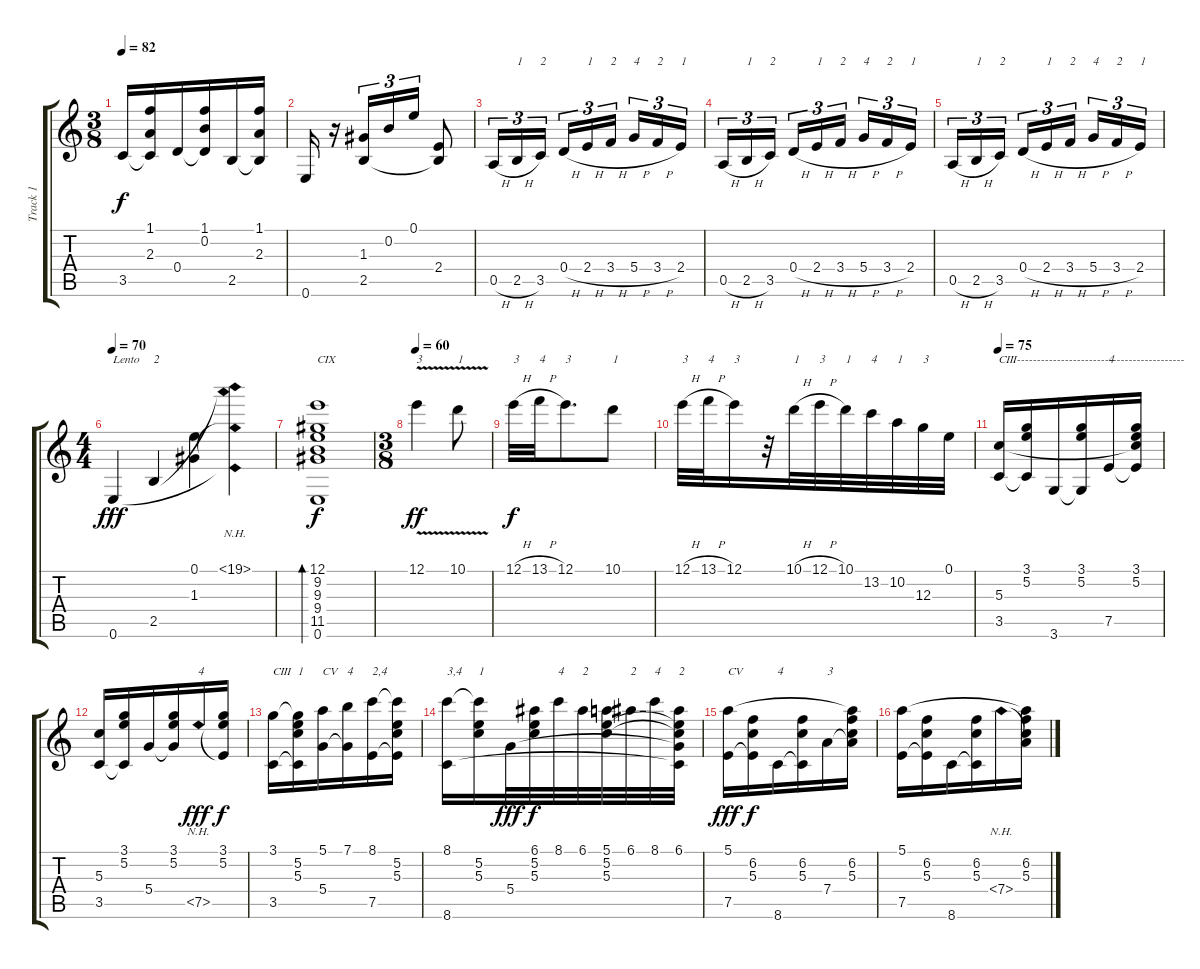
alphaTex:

\track ("Track 1" "Track 1") {instrument acousticguitarnylon}
\staff {score tabs}
\tuning (E4 B3 G3 D3 A2 E2) {hide}
\ts (3 8)
\tempo 82
\clef g2
\ks c
3.5.16{dy f} (1.1 2.3 3.5{t}).16 0.4.16 (1.1 0.2 0.4{t}).16 2.5.16 (1.1 2.3 2.5{t}).16 |
0.6.16 r.16 (1.3 2.5).16{tu (3 2)} 0.2.16{tu (3 2)} 0.1.16{tu (3 2)} (2.4 2.5{t}).8 |
0.5{h}.16{tu (3 2)} 2.5{h}.16{tu (3 2) txt "1"} 3.5.16{tu (3 2) txt "2"} 0.4{h}.16{tu (3 2)} 2.4{h}.16{tu (3 2) txt "1"} 3.4{h}.16{tu (3 2) txt "2"} 5.4{h}.16{tu (3 2) txt "4"} 3.4{h}.16{tu (3 2) txt "2"} 2.4.16{tu (3 2) txt "1"} |
0.5{h}.16{tu (3 2)} 2.5{h}.16{tu (3 2) txt "1"} 3.5.16{tu (3 2) txt "2"} 0.4{h}.16{tu (3 2)} 2.4{h}.16{tu (3 2) txt "1"} 3.4{h}.16{tu (3 2) txt "2"} 5.4{h}.16{tu (3 2) txt "4"} 3.4{h}.16{tu (3 2) txt "2"} 2.4.16{tu (3 2) txt "1"} |
0.5{h}.16{tu (3 2)} 2.5{h}.16{tu (3 2) txt "1"} 3.5.16{tu (3 2) txt "2"} 0.4{h}.16{tu (3 2)} 2.4{h}.16{tu (3 2) txt "1"} 3.4{h}.16{tu (3 2) txt "2"} 5.4{h}.16{tu (3 2) txt "4"} 3.4{h}.16{tu (3 2) txt "2"} 2.4.16{tu (3 2) txt "1"} |
\ts (4 4)
\tempo 70
0.6.4{txt "Lento" dy fff} 2.5.4{txt "2"} (0.1 1.3).4 (19.1{nh} 1.3{nh t} 2.5{nh t} 0.6{nh t}).4 |
(12.1 9.2 9.3 9.4 11.5 0.6).1{bd 480 txt "CIX" dy f} |
\ts (3 8)
\tempo 60
12.1{v}.4{txt "3" dy ff} 10.1{v}.8{txt "1"} |
12.1{h}.32{txt "3" dy f} 13.1{h}.32{txt "4"} 12.1.8{d txt "3"} 10.1.8{txt "1"} |
12.1{h}.32{txt "3"} 13.1{h}.32{txt "4"} 12.1.16{txt "3"} r.32 10.1{h}.32{txt "1"} 12.1{h}.32{txt "3"} 10.1.32{txt "1"} 13.2.32{txt "4"} 10.2.32{txt "1"} 12.3.32{txt "3"} 0.1.32 |
\tempo 75
(5.3 3.5).16{txt "CIII------------------------------------------"} (3.1 5.2 3.5{t}).16 3.6.16 (3.1 5.2 3.6{t}).16 7.5.16{txt "4"} (3.1 5.2 5.3{t} 7.5{t}).16 |
(5.3 3.5).16 (3.1 5.2 3.5{t}).16 5.4.16 (3.1 5.2 5.4{t}).16 7.5{nh}.16{txt "4" dy fff} (3.1 5.2 7.5{t}).16{dy f} |
(3.1 3.5).16{txt "CIII"} (3.1{t} 5.2 5.3 3.5{t}).16{txt "1"} (5.1 5.4).16{txt "CV"} (7.1 5.4{t}).16{txt "4"} (8.1 7.5).16{txt "2,4"} (8.1{t} 5.2 5.3 7.5{t}).16 |
(8.1 8.6).16{txt "3,4"} (8.1{t} 5.2 5.3).16{txt "1"} 5.4.32{dy fff} (6.1 5.2 5.3).32{dy f} 8.1.32{txt "4"} 6.1.32{txt "2"} (5.1 5.2 5.3).32 6.1.32{txt "2"} 8.1.32{txt "4"} (6.1 5.2{t} 5.3{t} 5.4{t} 8.6{t}).32{txt "2"} |
(5.1 7.5).16{txt "CV" dy fff} (6.2 5.3 7.5{t}).16{dy f} 8.6.16{txt "4"} (6.2 5.3 8.6{t}).16 7.4.16{txt "3"} (5.1{t} 6.2 5.3 7.4{t}).16 |
(5.1 7.5).16 (6.2 5.3 7.5{t}).16 8.6.16 (6.2 5.3 8.6{t}).16 7.4{nh}.16 (5.1{t} 6.2 5.3 7.4{t}).16
